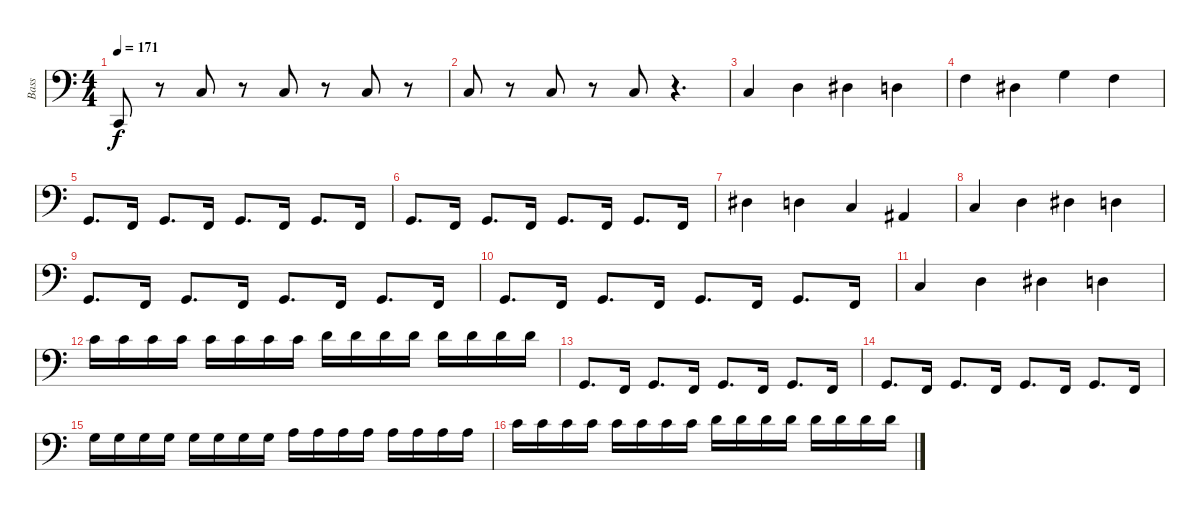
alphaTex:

\track ("Bass" "Bass") {instrument electricbassfinger}
\staff {score}
\tuning (G2 D2 A1 E1 B0) {hide}
\ts (4 4)
\tempo 171
\clef f4
\ks c
1.5.8{dy f} r.8 3.3.8 r.8 3.3.8 r.8 3.3.8 r.8 |
3.3.8 r.8 3.3.8 r.8 3.3.8 r.4{d} |
3.3.4 0.2.4 1.2.4 0.2.4 |
3.2.4 1.2.4 0.1.4 3.2.4 |
3.4.8{d} 1.4.16 3.4.8{d} 1.4.16 3.4.8{d} 1.4.16 3.4.8{d} 1.4.16 |
3.4.8{d} 1.4.16 3.4.8{d} 1.4.16 3.4.8{d} 1.4.16 3.4.8{d} 1.4.16 |
1.2.4 0.2.4 3.3.4 1.3.4 |
3.3.4 0.2.4 1.2.4 0.2.4 |
3.4.8{d} 1.4.16 3.4.8{d} 1.4.16 3.4.8{d} 1.4.16 3.4.8{d} 1.4.16 |
3.4.8{d} 1.4.16 3.4.8{d} 1.4.16 3.4.8{d} 1.4.16 3.4.8{d} 1.4.16 |
3.3.4 0.2.4 1.2.4 0.2.4 |
5.1.16 5.1.16 5.1.16 5.1.16 5.1.16 5.1.16 5.1.16 5.1.16 7.1.16 7.1.16 7.1.16 7.1.16 7.1.16 7.1.16 7.1.16 7.1.16 |
8.5.8{d} 6.5.16 8.5.8{d} 6.5.16 8.5.8{d} 6.5.16 8.5.8{d} 6.5.16 |
8.5.8{d} 6.5.16 8.5.8{d} 6.5.16 8.5.8{d} 6.5.16 8.5.8{d} 6.5.16 |
5.2.16 5.2.16 5.2.16 5.2.16 5.2.16 5.2.16 5.2.16 5.2.16 2.1.16 2.1.16 2.1.16 2.1.16 2.1.16 2.1.16 2.1.16 2.1.16 |
5.1.16 5.1.16 5.1.16 5.1.16 5.1.16 5.1.16 5.1.16 5.1.16 7.1.16 7.1.16 7.1.16 7.1.16 7.1.16 7.1.16 7.1.16 7.1.16
